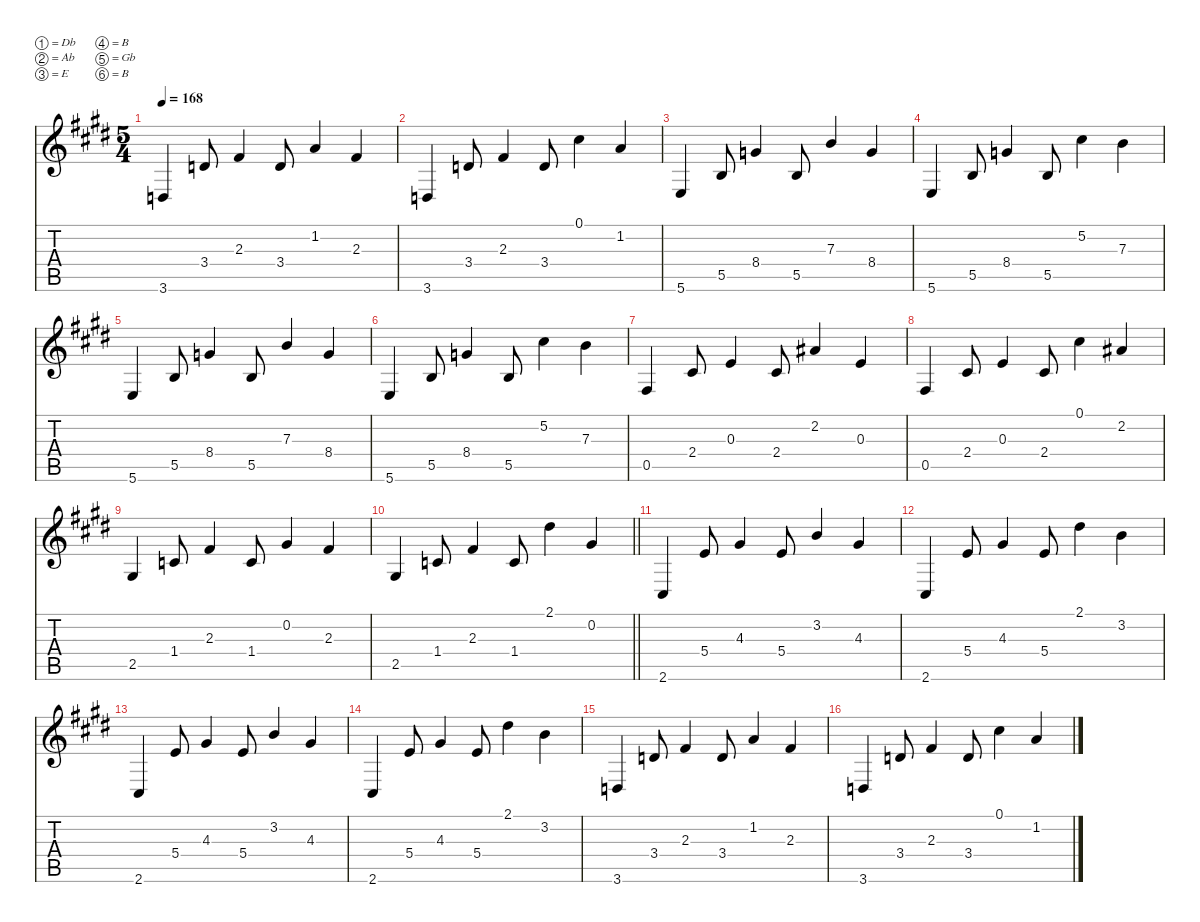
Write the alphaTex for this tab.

\defaultSystemsLayout 4
\hideDynamics
\bracketExtendMode nobrackets
\singleTrackTrackNamePolicy hidden
\multiTrackTrackNamePolicy hidden
\firstSystemTrackNameMode fullname
\firstSystemTrackNameOrientation horizontal
\otherSystemsTrackNameOrientation horizontal
\track ("Guitar 1" "jz.guit.") {defaultSystemsLayout 8 instrument electricguitarjazz}
\staff {score tabs}
\tuning (Db4 Ab3 E3 B2 Gb2 B1)
\ts (5 4)
\tempo 168
\clef g2
\ks c#minor
3.6{acc forcenatural}.4{dy f beam Up} 3.4{acc forcenatural}.8{beam Up} 2.3{acc #}.4{beam Up} 3.4{acc forcenatural}.8{beam Up} 1.2{acc forcenatural}.4{beam Up} 2.3{acc #}.4{beam Up} |
3.6{acc forcenatural}.4{beam Up} 3.4{acc forcenatural}.8{beam Up} 2.3{acc #}.4{beam Up} 3.4{acc forcenatural}.8{beam Up} 0.1{acc #}.4{beam Down} 1.2{acc forcenatural}.4{beam Up} |
5.6{acc forcenatural}.4{beam Up} 5.5{acc forcenatural}.8{beam Up} 8.4{acc forcenatural}.4{beam Up} 5.5{acc forcenatural}.8{beam Up} 7.3{acc forcenatural}.4{beam Up} 8.4{acc forcenatural}.4{beam Up} |
5.6{acc forcenatural}.4{beam Up} 5.5{acc forcenatural}.8{beam Up} 8.4{acc forcenatural}.4{beam Up} 5.5{acc forcenatural}.8{beam Up} 5.2{acc #}.4{beam Down} 7.3{acc forcenatural}.4{beam Down} |
5.6{acc forcenatural}.4{beam Up} 5.5{acc forcenatural}.8{beam Up} 8.4{acc forcenatural}.4{beam Up} 5.5{acc forcenatural}.8{beam Up} 7.3{acc forcenatural}.4{beam Up} 8.4{acc forcenatural}.4{beam Up} |
5.6{acc forcenatural}.4{beam Up} 5.5{acc forcenatural}.8{beam Up} 8.4{acc forcenatural}.4{beam Up} 5.5{acc forcenatural}.8{beam Up} 5.2{acc #}.4{beam Down} 7.3{acc forcenatural}.4{beam Down} |
0.5{acc #}.4{beam Up} 2.4{acc #}.8{beam Up} 0.3{acc forcenatural}.4{beam Up} 2.4{acc #}.8{beam Up} 2.2{acc #}.4{beam Up} 0.3{acc forcenatural}.4{beam Up} |
0.5{acc #}.4{beam Up} 2.4{acc #}.8{beam Up} 0.3{acc forcenatural}.4{beam Up} 2.4{acc #}.8{beam Up} 0.1{acc #}.4{beam Down} 2.2{acc #}.4{beam Up} |
2.5{acc #}.4{beam Up} 1.4{acc forcenatural}.8{beam Up} 2.3{acc #}.4{beam Up} 1.4{acc forcenatural}.8{beam Up} 0.2{acc #}.4{beam Up} 2.3{acc #}.4{beam Up} |
\barLineRight lightlight
2.5{acc #}.4{beam Up} 1.4{acc forcenatural}.8{beam Up} 2.3{acc #}.4{beam Up} 1.4{acc forcenatural}.8{beam Up} 2.1{acc #}.4{beam Down} 0.2{acc #}.4{beam Up} |
2.6{acc #}.4{beam Up} 5.4{acc forcenatural}.8{dy mp beam Up} 4.3{acc #}.4{dy f beam Up} 5.4{acc forcenatural}.8{dy mp beam Up} 3.2{acc forcenatural}.4{dy f beam Up} 4.3{acc #}.4{beam Up} |
2.6{acc #}.4{beam Up} 5.4{acc forcenatural}.8{dy mp beam Up} 4.3{acc #}.4{dy f beam Up} 5.4{acc forcenatural}.8{dy mp beam Up} 2.1{acc #}.4{dy f beam Down} 3.2{acc forcenatural}.4{beam Down} |
2.6{acc #}.4{beam Up} 5.4{acc forcenatural}.8{dy mp beam Up} 4.3{acc #}.4{dy f beam Up} 5.4{acc forcenatural}.8{dy mp beam Up} 3.2{acc forcenatural}.4{dy f beam Up} 4.3{acc #}.4{beam Up} |
2.6{acc #}.4{beam Up} 5.4{acc forcenatural}.8{dy mp beam Up} 4.3{acc #}.4{dy f beam Up} 5.4{acc forcenatural}.8{dy mp beam Up} 2.1{acc #}.4{dy f beam Down} 3.2{acc forcenatural}.4{beam Down} |
3.6{acc forcenatural}.4{beam Up} 3.4{acc forcenatural}.8{beam Up} 2.3{acc #}.4{beam Up} 3.4{acc forcenatural}.8{beam Up} 1.2{acc forcenatural}.4{beam Up} 2.3{acc #}.4{beam Up} |
3.6{acc forcenatural}.4{beam Up} 3.4{acc forcenatural}.8{beam Up} 2.3{acc #}.4{beam Up} 3.4{acc forcenatural}.8{beam Up} 0.1{acc #}.4{beam Down} 1.2{acc forcenatural}.4{beam Up}
